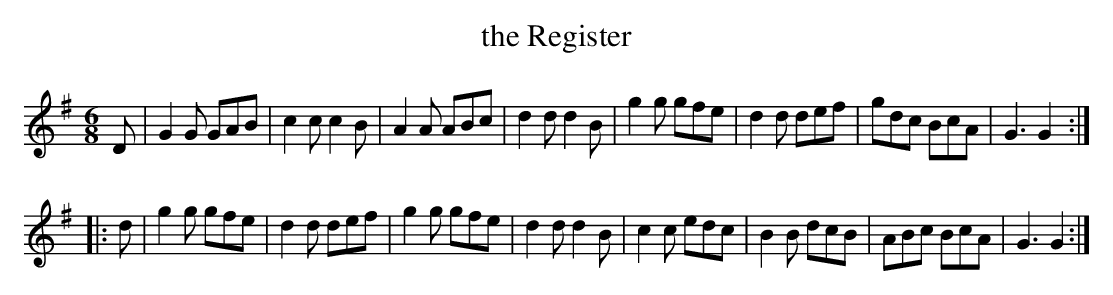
X:1
T:the Register
M:6/8
K:G
D | G2G GAB | c2c c2B | A2A ABc | d2d d2B | \
g2g gfe | d2d def | gdc BcA | G3 G2 :|
 |:d | g2g gfe | d2d def | g2g gfe | d2d d2B | \
c2c edc | B2B dcB | ABc BcA | G3 G2 :|
